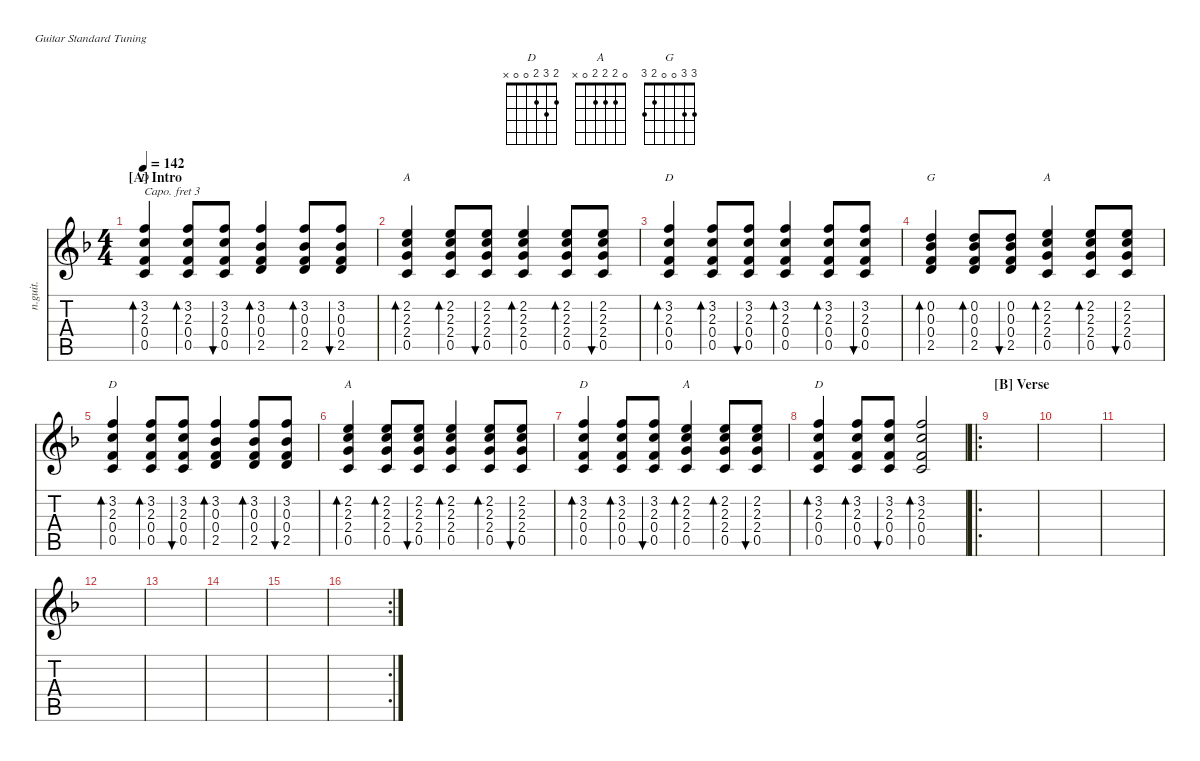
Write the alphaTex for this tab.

\defaultSystemsLayout 4
\hideDynamics
\bracketExtendMode nobrackets
\otherSystemsTrackNameOrientation horizontal
\track ("Rhythm Guitar in D" "n.guit.") {defaultSystemsLayout 4 mute instrument acousticguitarnylon}
\staff {score tabs}
\capo 3
\tuning (E4 B3 G3 D3 A2 E2)
\chord ("D" 2 3 2 0 0 x) {showfingering false}
\chord ("A" 0 2 2 2 0 x) {showfingering false}
\chord ("G" 3 3 0 0 2 3) {showfingering false}
\ts (4 4)
\beaming (8 2 2 2 2)
\section ("A" "Intro")
\tempo 142
\clef g2
\ks f
(0.5{acc forcenatural} 0.4{acc forcenatural} 2.3{acc forcenatural} 3.2{acc forcenatural}).4{bd 30 ch "D" dy mf instrument acousticguitarnylon beam Up} (0.5{acc forcenatural} 0.4{acc forcenatural} 2.3{acc forcenatural} 3.2{acc forcenatural}).8{bd 30 beam Up} (0.5{acc forcenatural} 0.4{acc forcenatural} 2.3{acc forcenatural} 3.2{acc forcenatural}).8{bu 30 beam Up} (2.5{acc forcenatural} 0.4{acc forcenatural} 0.3{acc b} 3.2{acc forcenatural}).4{bd 30 beam Up} (2.5{acc forcenatural} 0.4{acc forcenatural} 0.3{acc b} 3.2{acc forcenatural}).8{bd 30 beam Up} (2.5{acc forcenatural} 0.4{acc forcenatural} 0.3{acc b} 3.2{acc forcenatural}).8{bu 30 beam Up} |
(0.5{acc forcenatural} 2.4{acc forcenatural} 2.3{acc forcenatural} 2.2{acc forcenatural}).4{bd 30 ch "A" beam Up} (0.5{acc forcenatural} 2.4{acc forcenatural} 2.3{acc forcenatural} 2.2{acc forcenatural}).8{bd 30 beam Up} (0.5{acc forcenatural} 2.4{acc forcenatural} 2.3{acc forcenatural} 2.2{acc forcenatural}).8{bu 30 beam Up} (0.5{acc forcenatural} 2.4{acc forcenatural} 2.3{acc forcenatural} 2.2{acc forcenatural}).4{bd 30 beam Up} (0.5{acc forcenatural} 2.4{acc forcenatural} 2.3{acc forcenatural} 2.2{acc forcenatural}).8{bd 30 beam Up} (0.5{acc forcenatural} 2.4{acc forcenatural} 2.3{acc forcenatural} 2.2{acc forcenatural}).8{bu 30 beam Up} |
(0.5{acc forcenatural} 0.4{acc forcenatural} 2.3{acc forcenatural} 3.2{acc forcenatural}).4{bd 30 ch "D" beam Up} (0.5{acc forcenatural} 0.4{acc forcenatural} 2.3{acc forcenatural} 3.2{acc forcenatural}).8{bd 30 beam Up} (0.5{acc forcenatural} 0.4{acc forcenatural} 2.3{acc forcenatural} 3.2{acc forcenatural}).8{bu 30 beam Up} (0.5{acc forcenatural} 0.4{acc forcenatural} 2.3{acc forcenatural} 3.2{acc forcenatural}).4{bd 30 beam Up} (0.5{acc forcenatural} 0.4{acc forcenatural} 2.3{acc forcenatural} 3.2{acc forcenatural}).8{bd 30 beam Up} (0.5{acc forcenatural} 0.4{acc forcenatural} 2.3{acc forcenatural} 3.2{acc forcenatural}).8{bu 30 beam Up} |
(0.4{acc forcenatural} 0.3{acc b} 0.2{acc forcenatural} 2.5{acc forcenatural}).4{bd 30 ch "G" beam Up} (2.5{acc forcenatural} 0.4{acc forcenatural} 0.3{acc b} 0.2{acc forcenatural}).8{bd 30 beam Up} (2.5{acc forcenatural} 0.4{acc forcenatural} 0.3{acc b} 0.2{acc forcenatural}).8{bu 30 beam Up} (0.5{acc forcenatural} 2.4{acc forcenatural} 2.3{acc forcenatural} 2.2{acc forcenatural}).4{bd 30 ch "A" beam Up} (0.5{acc forcenatural} 2.4{acc forcenatural} 2.3{acc forcenatural} 2.2{acc forcenatural}).8{bd 30 beam Up} (0.5{acc forcenatural} 2.4{acc forcenatural} 2.3{acc forcenatural} 2.2{acc forcenatural}).8{bu 30 beam Up} |
(0.5{acc forcenatural} 0.4{acc forcenatural} 2.3{acc forcenatural} 3.2{acc forcenatural}).4{bd 30 ch "D" beam Up} (0.5{acc forcenatural} 0.4{acc forcenatural} 2.3{acc forcenatural} 3.2{acc forcenatural}).8{bd 30 beam Up} (0.5{acc forcenatural} 0.4{acc forcenatural} 2.3{acc forcenatural} 3.2{acc forcenatural}).8{bu 30 beam Up} (2.5{acc forcenatural} 0.4{acc forcenatural} 0.3{acc b} 3.2{acc forcenatural}).4{bd 30 beam Up} (2.5{acc forcenatural} 0.4{acc forcenatural} 0.3{acc b} 3.2{acc forcenatural}).8{bd 30 beam Up} (2.5{acc forcenatural} 0.4{acc forcenatural} 0.3{acc b} 3.2{acc forcenatural}).8{bu 30 beam Up} |
(0.5{acc forcenatural} 2.4{acc forcenatural} 2.3{acc forcenatural} 2.2{acc forcenatural}).4{bd 30 ch "A" beam Up} (0.5{acc forcenatural} 2.4{acc forcenatural} 2.3{acc forcenatural} 2.2{acc forcenatural}).8{bd 30 beam Up} (0.5{acc forcenatural} 2.4{acc forcenatural} 2.3{acc forcenatural} 2.2{acc forcenatural}).8{bu 30 beam Up} (0.5{acc forcenatural} 2.4{acc forcenatural} 2.3{acc forcenatural} 2.2{acc forcenatural}).4{bd 30 beam Up} (0.5{acc forcenatural} 2.4{acc forcenatural} 2.3{acc forcenatural} 2.2{acc forcenatural}).8{bd 30 beam Up} (0.5{acc forcenatural} 2.4{acc forcenatural} 2.3{acc forcenatural} 2.2{acc forcenatural}).8{bu 30 beam Up} |
(0.5{acc forcenatural} 0.4{acc forcenatural} 2.3{acc forcenatural} 3.2{acc forcenatural}).4{bd 30 ch "D" beam Up} (0.5{acc forcenatural} 0.4{acc forcenatural} 2.3{acc forcenatural} 3.2{acc forcenatural}).8{bd 30 beam Up} (0.5{acc forcenatural} 0.4{acc forcenatural} 2.3{acc forcenatural} 3.2{acc forcenatural}).8{bu 30 beam Up} (0.5{acc forcenatural} 2.4{acc forcenatural} 2.3{acc forcenatural} 2.2{acc forcenatural}).4{bd 30 ch "A" beam Up} (0.5{acc forcenatural} 2.4{acc forcenatural} 2.3{acc forcenatural} 2.2{acc forcenatural}).8{bd 30 beam Up} (0.5{acc forcenatural} 2.4{acc forcenatural} 2.3{acc forcenatural} 2.2{acc forcenatural}).8{bu 30 beam Up} |
(0.5{acc forcenatural} 0.4{acc forcenatural} 2.3{acc forcenatural} 3.2{acc forcenatural}).4{bd 30 ch "D" beam Up} (0.5{acc forcenatural} 0.4{acc forcenatural} 2.3{acc forcenatural} 3.2{acc forcenatural}).8{bd 30 beam Up} (0.5{acc forcenatural} 0.4{acc forcenatural} 2.3{acc forcenatural} 3.2{acc forcenatural}).8{bu 30 beam Up} (0.5{acc forcenatural} 0.4{acc forcenatural} 2.3{acc forcenatural} 3.2{acc forcenatural}).2{bd 30 beam Up} |
\ro
\section ("B" "Verse")
|
|
|
|
|
|
|
\rc 2
